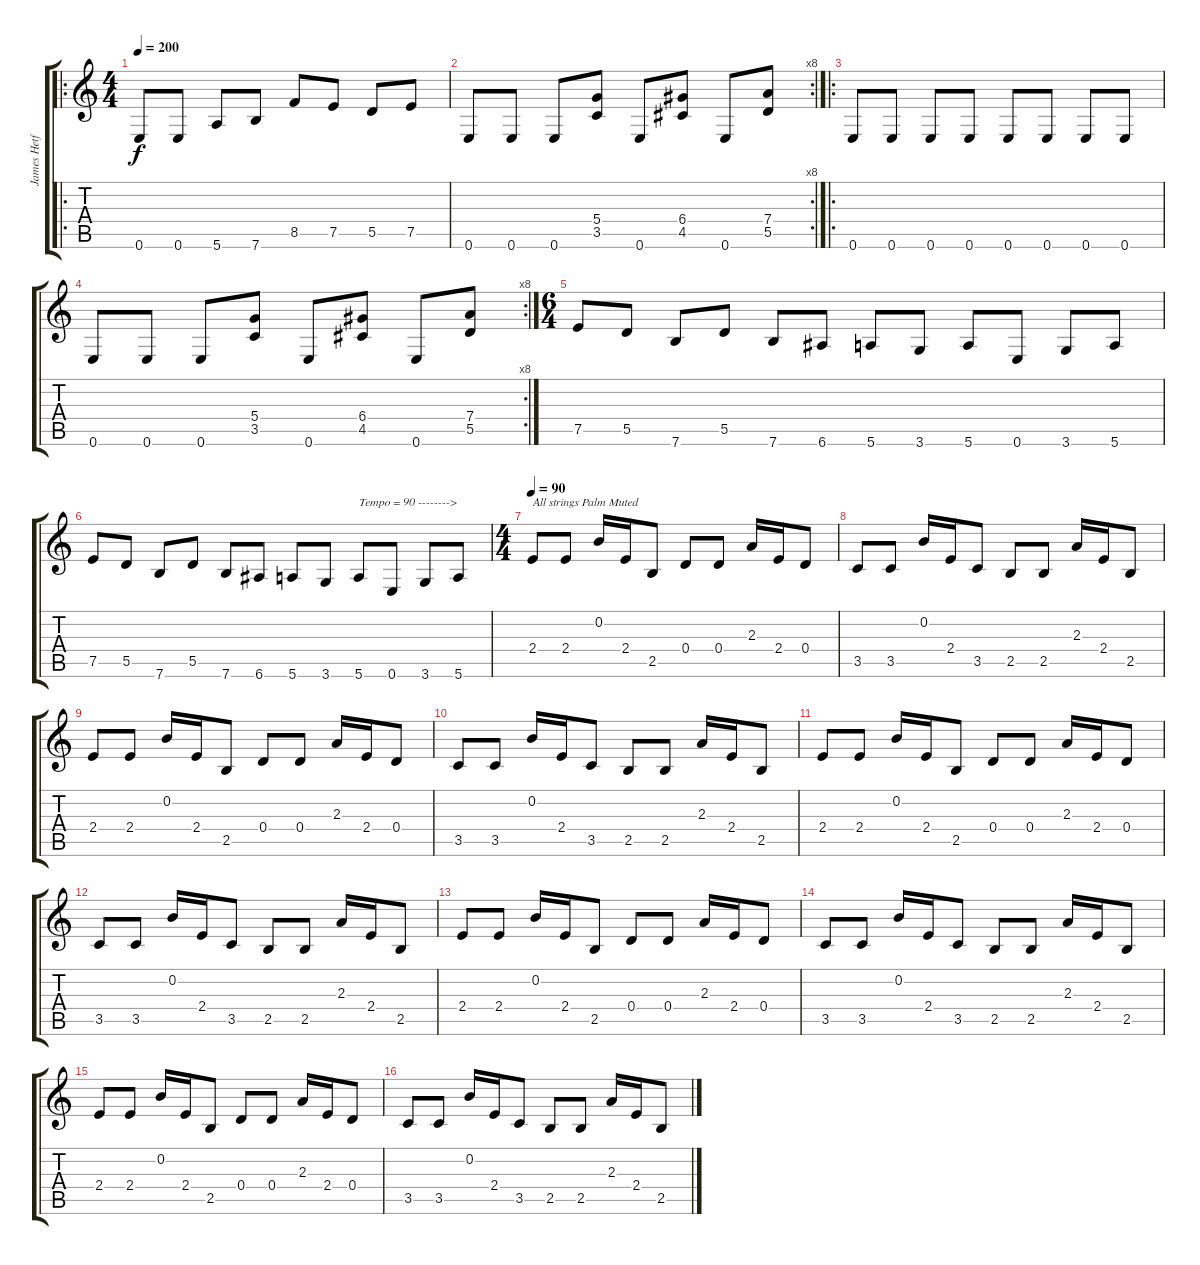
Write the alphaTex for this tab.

\track ("James Hetfield" "James Hetf") {instrument distortionguitar}
\staff {score tabs}
\tuning (E4 B3 G3 D3 A2 E2) {hide}
\ro
\ts (4 4)
\tempo 200
\clef g2
\ks c
0.6.8{dy f} 0.6.8 5.6.8 7.6.8 8.5.8 7.5.8 5.5.8 7.5.8 |
\rc 8
0.6.8 0.6.8 0.6.8 (5.4 3.5).8 0.6.8 (6.4 4.5).8 0.6.8 (7.4 5.5).8 |
\ro
0.6.8 0.6.8 0.6.8 0.6.8 0.6.8 0.6.8 0.6.8 0.6.8 |
\rc 8
0.6.8 0.6.8 0.6.8 (5.4 3.5).8 0.6.8 (6.4 4.5).8 0.6.8 (7.4 5.5).8 |
\ts (6 4)
7.5.8 5.5.8 7.6.8 5.5.8 7.6.8 6.6.8 5.6.8 3.6.8 5.6.8 0.6.8 3.6.8 5.6.8 |
7.5.8 5.5.8 7.6.8 5.5.8 7.6.8 6.6.8 5.6.8 3.6.8 5.6.8{txt "Tempo = 90 -------->"} 0.6.8 3.6.8 5.6.8 |
\ts (4 4)
\tempo 90
2.4.8{txt "All strings Palm Muted"} 2.4.8 0.2.16 2.4.16 2.5.8 0.4.8 0.4.8 2.3.16 2.4.16 0.4.8 |
3.5.8 3.5.8 0.2.16 2.4.16 3.5.8 2.5.8 2.5.8 2.3.16 2.4.16 2.5.8 |
2.4.8 2.4.8 0.2.16 2.4.16 2.5.8 0.4.8 0.4.8 2.3.16 2.4.16 0.4.8 |
3.5.8 3.5.8 0.2.16 2.4.16 3.5.8 2.5.8 2.5.8 2.3.16 2.4.16 2.5.8 |
2.4.8 2.4.8 0.2.16 2.4.16 2.5.8 0.4.8 0.4.8 2.3.16 2.4.16 0.4.8 |
3.5.8 3.5.8 0.2.16 2.4.16 3.5.8 2.5.8 2.5.8 2.3.16 2.4.16 2.5.8 |
2.4.8 2.4.8 0.2.16 2.4.16 2.5.8 0.4.8 0.4.8 2.3.16 2.4.16 0.4.8 |
3.5.8 3.5.8 0.2.16 2.4.16 3.5.8 2.5.8 2.5.8 2.3.16 2.4.16 2.5.8 |
2.4.8 2.4.8 0.2.16 2.4.16 2.5.8 0.4.8 0.4.8 2.3.16 2.4.16 0.4.8 |
3.5.8 3.5.8 0.2.16 2.4.16 3.5.8 2.5.8 2.5.8 2.3.16 2.4.16 2.5.8
